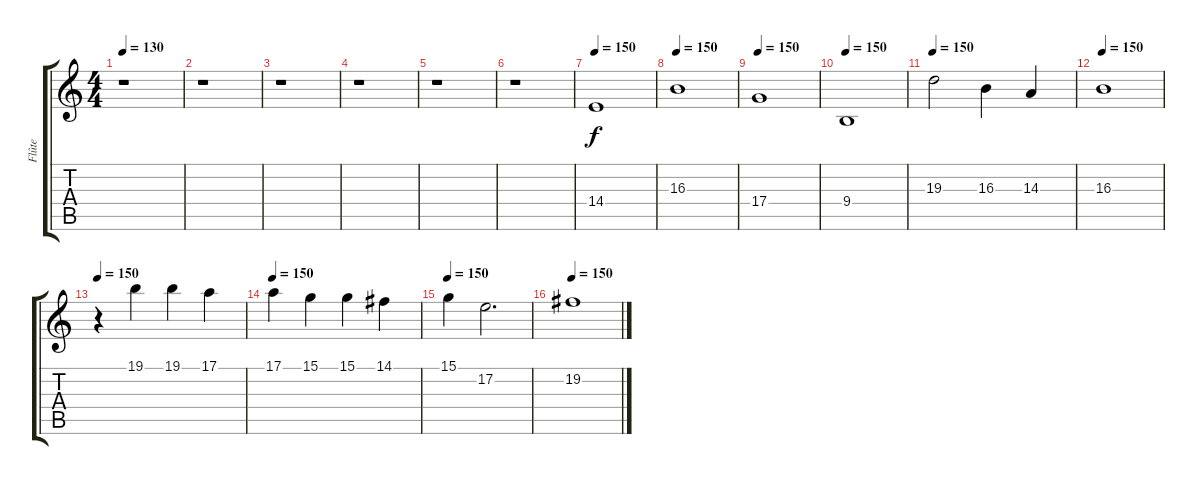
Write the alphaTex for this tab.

\track ("Flûte" "Flûte") {instrument flute}
\staff {score tabs}
\tuning (E4 B3 G3 D3 A2 E2) {hide}
\ts (4 4)
\tempo 130
\clef g2
\ks c
r.1{dy f instrument flute} |
r.1 |
r.1 |
r.1 |
r.1 |
r.1 |
\tempo 150
14.4.1 |
\tempo 150
16.3.1 |
\tempo 150
17.4.1 |
\tempo 150
9.4.1 |
\tempo 150
19.3.2 16.3.4 14.3.4 |
\tempo 150
16.3.1 |
\tempo 150
r.4 19.1.4 19.1.4 17.1.4 |
\tempo 150
17.1.4 15.1.4 15.1.4 14.1.4 |
\tempo 150
15.1.4 17.2.2{d} |
\tempo 150
19.2.1
